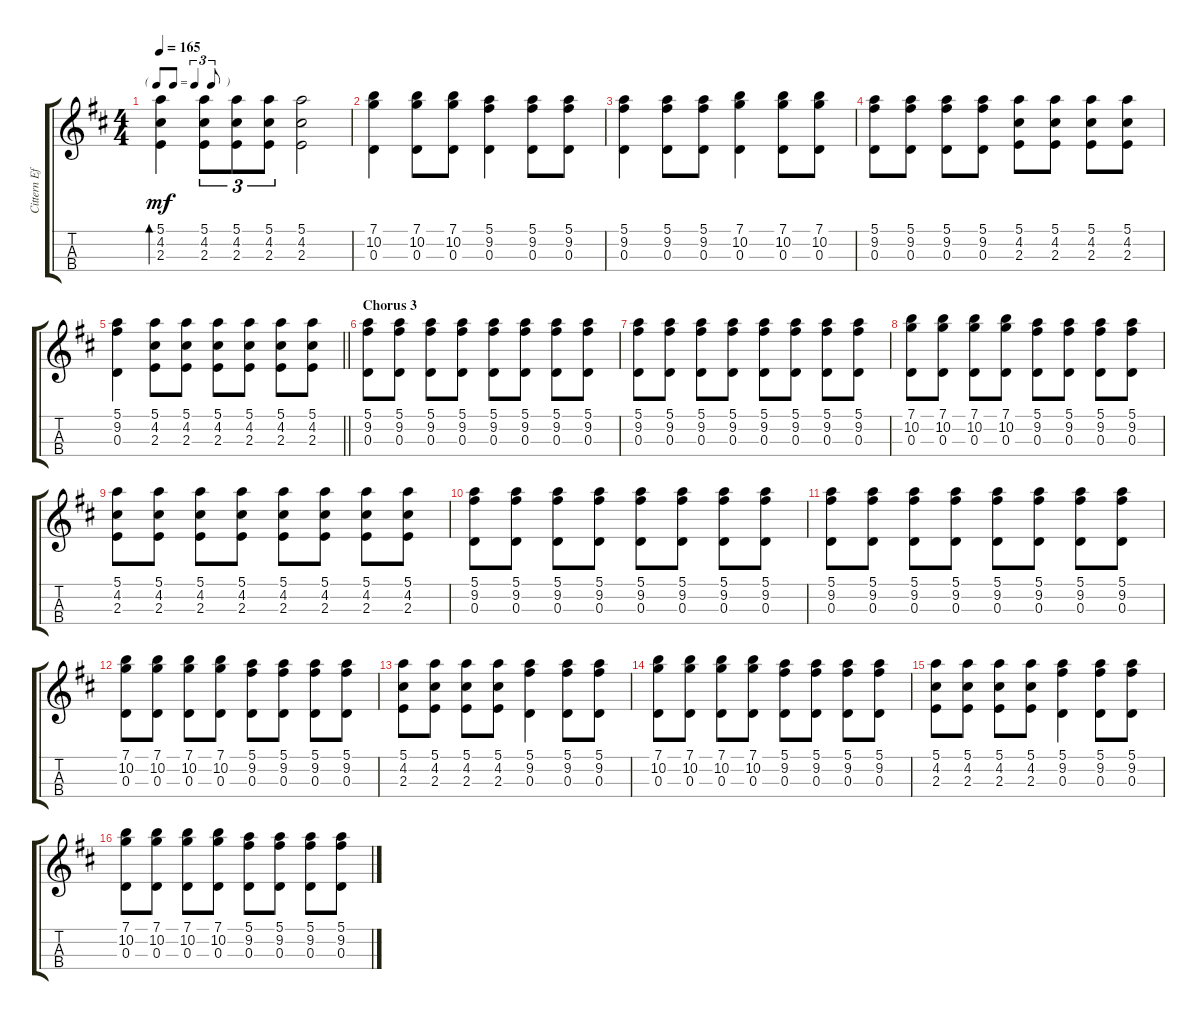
\track ("Cittern Effect" "Cittern Ef") {instrument koto}
\staff {score tabs}
\tuning (E5 A4 D4 G3) {hide}
\ts (4 4)
\tf triplet8th
\tempo 165
\clef g2
\ks d
(5.1 4.2 2.3).4{bd 60 dy mf} (5.1 4.2 2.3).8{tu (3 2)} (5.1 4.2 2.3).8{tu (3 2)} (5.1 4.2 2.3).8{tu (3 2)} (5.1 4.2 2.3).2 |
(7.1 10.2 0.3).4 (7.1 10.2 0.3).8 (7.1 10.2 0.3).8 (5.1 9.2 0.3).4 (5.1 9.2 0.3).8 (5.1 9.2 0.3).8 |
(5.1 9.2 0.3).4 (5.1 9.2 0.3).8 (5.1 9.2 0.3).8 (7.1 10.2 0.3).4 (7.1 10.2 0.3).8 (7.1 10.2 0.3).8 |
(5.1 9.2 0.3).8 (5.1 9.2 0.3).8 (5.1 9.2 0.3).8 (5.1 9.2 0.3).8 (5.1 4.2 2.3).8 (5.1 4.2 2.3).8 (5.1 4.2 2.3).8 (5.1 4.2 2.3).8 |
\barLineRight lightlight
(5.1 9.2 0.3).4 (5.1 4.2 2.3).8 (5.1 4.2 2.3).8 (5.1 4.2 2.3).8 (5.1 4.2 2.3).8 (5.1 4.2 2.3).8 (5.1 4.2 2.3).8 |
\section ("" "Chorus 3")
(5.1 9.2 0.3).8 (5.1 9.2 0.3).8 (5.1 9.2 0.3).8 (5.1 9.2 0.3).8 (5.1 9.2 0.3).8 (5.1 9.2 0.3).8 (5.1 9.2 0.3).8 (5.1 9.2 0.3).8 |
(5.1 9.2 0.3).8 (5.1 9.2 0.3).8 (5.1 9.2 0.3).8 (5.1 9.2 0.3).8 (5.1 9.2 0.3).8 (5.1 9.2 0.3).8 (5.1 9.2 0.3).8 (5.1 9.2 0.3).8 |
(7.1 10.2 0.3).8 (7.1 10.2 0.3).8 (7.1 10.2 0.3).8 (7.1 10.2 0.3).8 (5.1 9.2 0.3).8 (5.1 9.2 0.3).8 (5.1 9.2 0.3).8 (5.1 9.2 0.3).8 |
(5.1 4.2 2.3).8 (5.1 4.2 2.3).8 (5.1 4.2 2.3).8 (5.1 4.2 2.3).8 (5.1 4.2 2.3).8 (5.1 4.2 2.3).8 (5.1 4.2 2.3).8 (5.1 4.2 2.3).8 |
(5.1 9.2 0.3).8 (5.1 9.2 0.3).8 (5.1 9.2 0.3).8 (5.1 9.2 0.3).8 (5.1 9.2 0.3).8 (5.1 9.2 0.3).8 (5.1 9.2 0.3).8 (5.1 9.2 0.3).8 |
(5.1 9.2 0.3).8 (5.1 9.2 0.3).8 (5.1 9.2 0.3).8 (5.1 9.2 0.3).8 (5.1 9.2 0.3).8 (5.1 9.2 0.3).8 (5.1 9.2 0.3).8 (5.1 9.2 0.3).8 |
(7.1 10.2 0.3).8 (7.1 10.2 0.3).8 (7.1 10.2 0.3).8 (7.1 10.2 0.3).8 (5.1 9.2 0.3).8 (5.1 9.2 0.3).8 (5.1 9.2 0.3).8 (5.1 9.2 0.3).8 |
(5.1 4.2 2.3).8 (5.1 4.2 2.3).8 (5.1 4.2 2.3).8 (5.1 4.2 2.3).8 (5.1 9.2 0.3).4 (5.1 9.2 0.3).8 (5.1 9.2 0.3).8 |
(7.1 10.2 0.3).8 (7.1 10.2 0.3).8 (7.1 10.2 0.3).8 (7.1 10.2 0.3).8 (5.1 9.2 0.3).8 (5.1 9.2 0.3).8 (5.1 9.2 0.3).8 (5.1 9.2 0.3).8 |
(5.1 4.2 2.3).8 (5.1 4.2 2.3).8 (5.1 4.2 2.3).8 (5.1 4.2 2.3).8 (5.1 9.2 0.3).4 (5.1 9.2 0.3).8 (5.1 9.2 0.3).8 |
(7.1 10.2 0.3).8 (7.1 10.2 0.3).8 (7.1 10.2 0.3).8 (7.1 10.2 0.3).8 (5.1 9.2 0.3).8 (5.1 9.2 0.3).8 (5.1 9.2 0.3).8 (5.1 9.2 0.3).8
